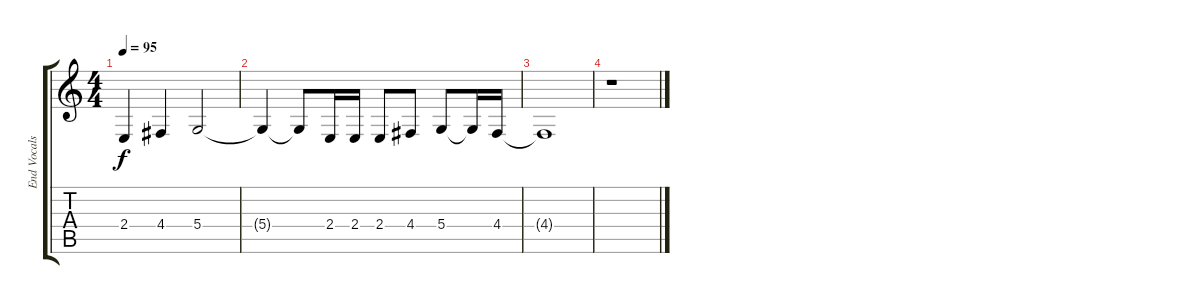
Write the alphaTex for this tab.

\track ("End Vocals" "End Vocals") {instrument choiraahs}
\staff {score tabs}
\tuning (E4 B3 G3 D3 A2 E2) {hide}
\ts (4 4)
\tempo 95
\clef g2
\ks c
2.4.4{dy f} 4.4.4 5.4.2 |
5.4{t}.4 5.4{t}.8 2.4.16 2.4.16 2.4.8 4.4.8 5.4.8 5.4{t}.16 4.4.16 |
4.4{t}.1 |
r.1
